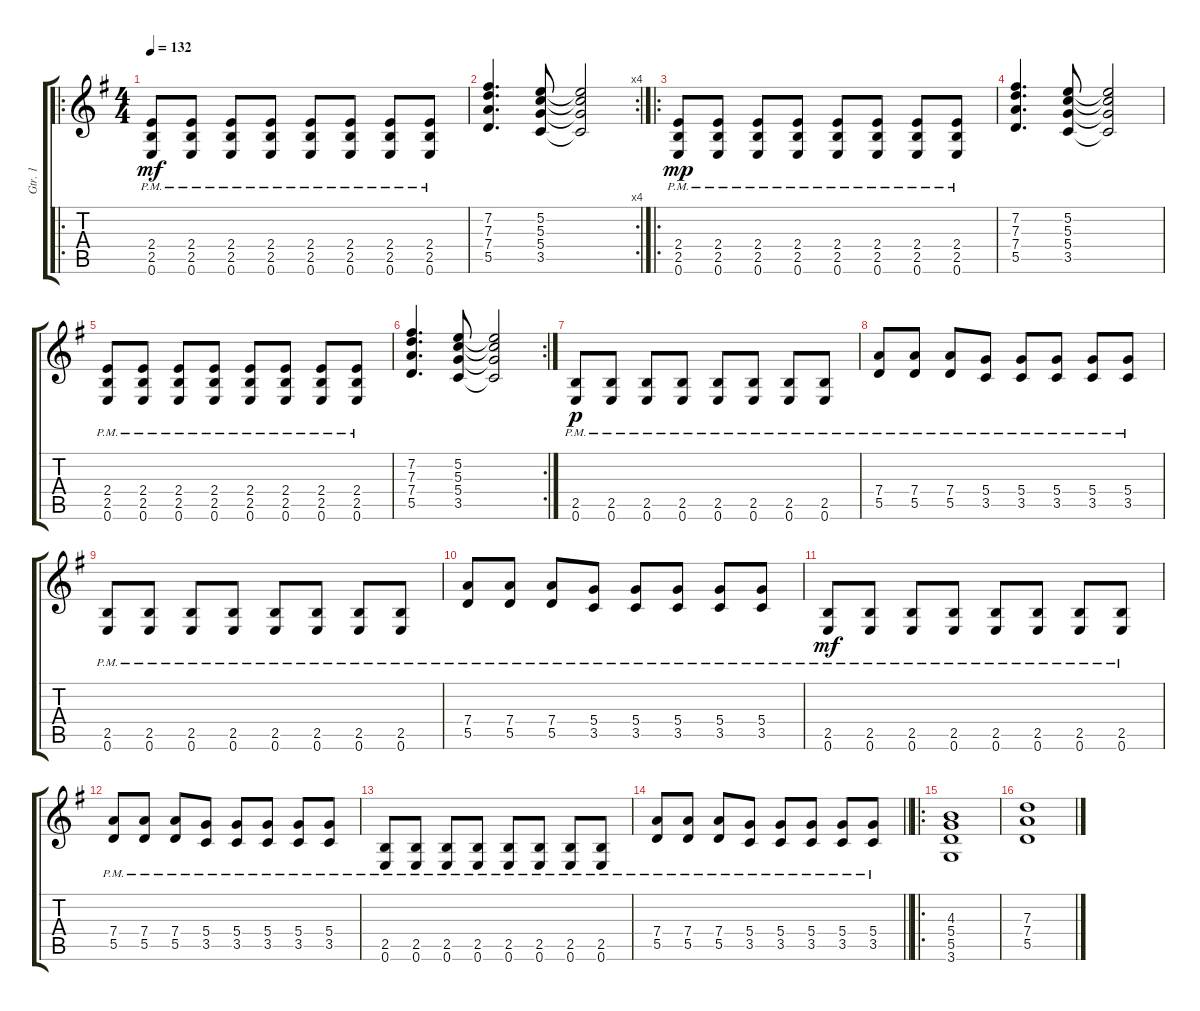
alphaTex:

\track ("Gtr. 1" "Gtr. 1") {instrument distortionguitar}
\staff {score tabs}
\tuning (E4 B3 G3 D3 A2 E2) {hide}
\ro
\ts (4 4)
\tempo 132
\clef g2
\ks g
(2.4{pm} 2.5{pm} 0.6{pm}).8{dy mf instrument distortionguitar} (2.4{pm} 2.5{pm} 0.6{pm}).8 (2.4{pm} 2.5{pm} 0.6{pm}).8 (2.4{pm} 2.5{pm} 0.6{pm}).8 (2.4{pm} 2.5{pm} 0.6{pm}).8 (2.4{pm} 2.5{pm} 0.6{pm}).8 (2.4{pm} 2.5{pm} 0.6{pm}).8 (2.4{pm} 2.5{pm} 0.6{pm}).8 |
\rc 4
(7.2 7.3 7.4 5.5).4{d} (5.2 5.3 5.4 3.5).8 (5.2{t} 5.3{t} 5.4{t} 3.5{t}).2 |
\ro
(2.4{pm} 2.5{pm} 0.6{pm}).8{dy mp} (2.4{pm} 2.5{pm} 0.6{pm}).8 (2.4{pm} 2.5{pm} 0.6{pm}).8 (2.4{pm} 2.5{pm} 0.6{pm}).8 (2.4{pm} 2.5{pm} 0.6{pm}).8 (2.4{pm} 2.5{pm} 0.6{pm}).8 (2.4{pm} 2.5{pm} 0.6{pm}).8 (2.4{pm} 2.5{pm} 0.6{pm}).8 |
(7.2 7.3 7.4 5.5).4{d} (5.2 5.3 5.4 3.5).8 (5.2{t} 5.3{t} 5.4{t} 3.5{t}).2 |
(2.4{pm} 2.5{pm} 0.6{pm}).8 (2.4{pm} 2.5{pm} 0.6{pm}).8 (2.4{pm} 2.5{pm} 0.6{pm}).8 (2.4{pm} 2.5{pm} 0.6{pm}).8 (2.4{pm} 2.5{pm} 0.6{pm}).8 (2.4{pm} 2.5{pm} 0.6{pm}).8 (2.4{pm} 2.5{pm} 0.6{pm}).8 (2.4{pm} 2.5{pm} 0.6{pm}).8 |
\rc 2
(7.2 7.3 7.4 5.5).4{d} (5.2 5.3 5.4 3.5).8 (5.2{t} 5.3{t} 5.4{t} 3.5{t}).2 |
(2.5{pm} 0.6{pm}).8{dy p} (2.5{pm} 0.6{pm}).8 (2.5{pm} 0.6{pm}).8 (2.5{pm} 0.6{pm}).8 (2.5{pm} 0.6{pm}).8 (2.5{pm} 0.6{pm}).8 (2.5{pm} 0.6{pm}).8 (2.5{pm} 0.6{pm}).8 |
(7.4{pm} 5.5{pm}).8 (7.4{pm} 5.5{pm}).8 (7.4{pm} 5.5{pm}).8 (5.4{pm} 3.5{pm}).8 (5.4{pm} 3.5{pm}).8 (5.4{pm} 3.5{pm}).8 (5.4{pm} 3.5{pm}).8 (5.4{pm} 3.5{pm}).8 |
(2.5{pm} 0.6{pm}).8 (2.5{pm} 0.6{pm}).8 (2.5{pm} 0.6{pm}).8 (2.5{pm} 0.6{pm}).8 (2.5{pm} 0.6{pm}).8 (2.5{pm} 0.6{pm}).8 (2.5{pm} 0.6{pm}).8 (2.5{pm} 0.6{pm}).8 |
(7.4{pm} 5.5{pm}).8 (7.4{pm} 5.5{pm}).8 (7.4{pm} 5.5{pm}).8 (5.4{pm} 3.5{pm}).8 (5.4{pm} 3.5{pm}).8 (5.4{pm} 3.5{pm}).8 (5.4{pm} 3.5{pm}).8 (5.4{pm} 3.5{pm}).8 |
(2.5{pm} 0.6{pm}).8{dy mf} (2.5{pm} 0.6{pm}).8 (2.5{pm} 0.6{pm}).8 (2.5{pm} 0.6{pm}).8 (2.5{pm} 0.6{pm}).8 (2.5{pm} 0.6{pm}).8 (2.5{pm} 0.6{pm}).8 (2.5{pm} 0.6{pm}).8 |
(7.4{pm} 5.5{pm}).8 (7.4{pm} 5.5{pm}).8 (7.4{pm} 5.5{pm}).8 (5.4{pm} 3.5{pm}).8 (5.4{pm} 3.5{pm}).8 (5.4{pm} 3.5{pm}).8 (5.4{pm} 3.5{pm}).8 (5.4{pm} 3.5{pm}).8 |
(2.5{pm} 0.6{pm}).8 (2.5{pm} 0.6{pm}).8 (2.5{pm} 0.6{pm}).8 (2.5{pm} 0.6{pm}).8 (2.5{pm} 0.6{pm}).8 (2.5{pm} 0.6{pm}).8 (2.5{pm} 0.6{pm}).8 (2.5{pm} 0.6{pm}).8 |
\barLineRight lightlight
(7.4{pm} 5.5{pm}).8 (7.4{pm} 5.5{pm}).8 (7.4{pm} 5.5{pm}).8 (5.4{pm} 3.5{pm}).8 (5.4{pm} 3.5{pm}).8 (5.4{pm} 3.5{pm}).8 (5.4{pm} 3.5{pm}).8 (5.4{pm} 3.5{pm}).8 |
\ro
(4.3 5.4 5.5 3.6).1 |
(7.3 7.4 5.5).1
